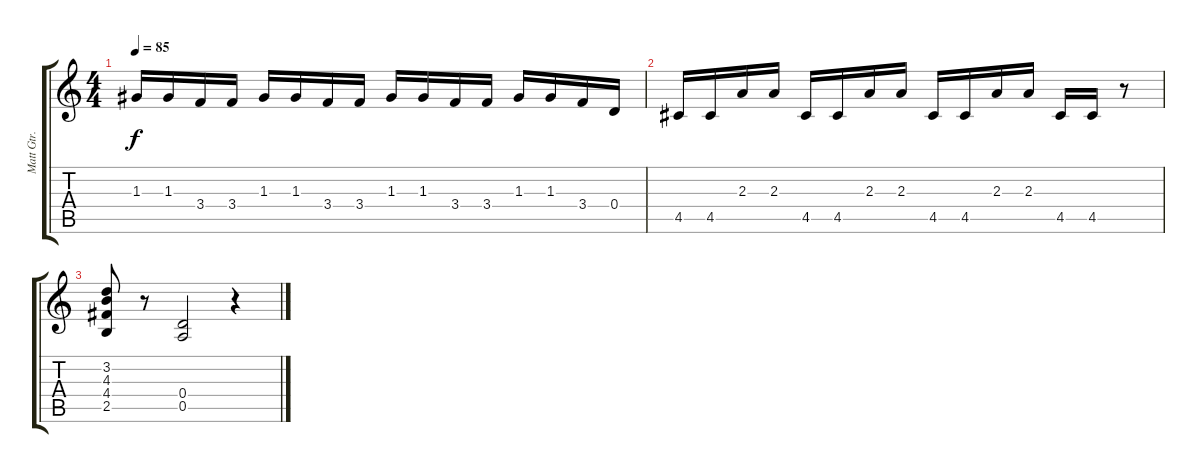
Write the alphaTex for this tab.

\track ("Matt Gtr. 1 (elec)" "Matt Gtr. ") {instrument electricguitarclean}
\staff {score tabs}
\tuning (E4 B3 G3 D3 A2 E2) {hide}
\ts (4 4)
\tempo 85
\clef g2
\ks c
1.3.16{dy f} 1.3.16 3.4.16 3.4.16 1.3.16 1.3.16 3.4.16 3.4.16 1.3.16 1.3.16 3.4.16 3.4.16 1.3.16 1.3.16 3.4.16 0.4.16 |
4.5.16 4.5.16 2.3.16 2.3.16 4.5.16 4.5.16 2.3.16 2.3.16 4.5.16 4.5.16 2.3.16 2.3.16 4.5.16 4.5.16 r.8 |
(3.2 4.3 4.4 2.5).8 r.8 (0.4 0.5).2 r.4
